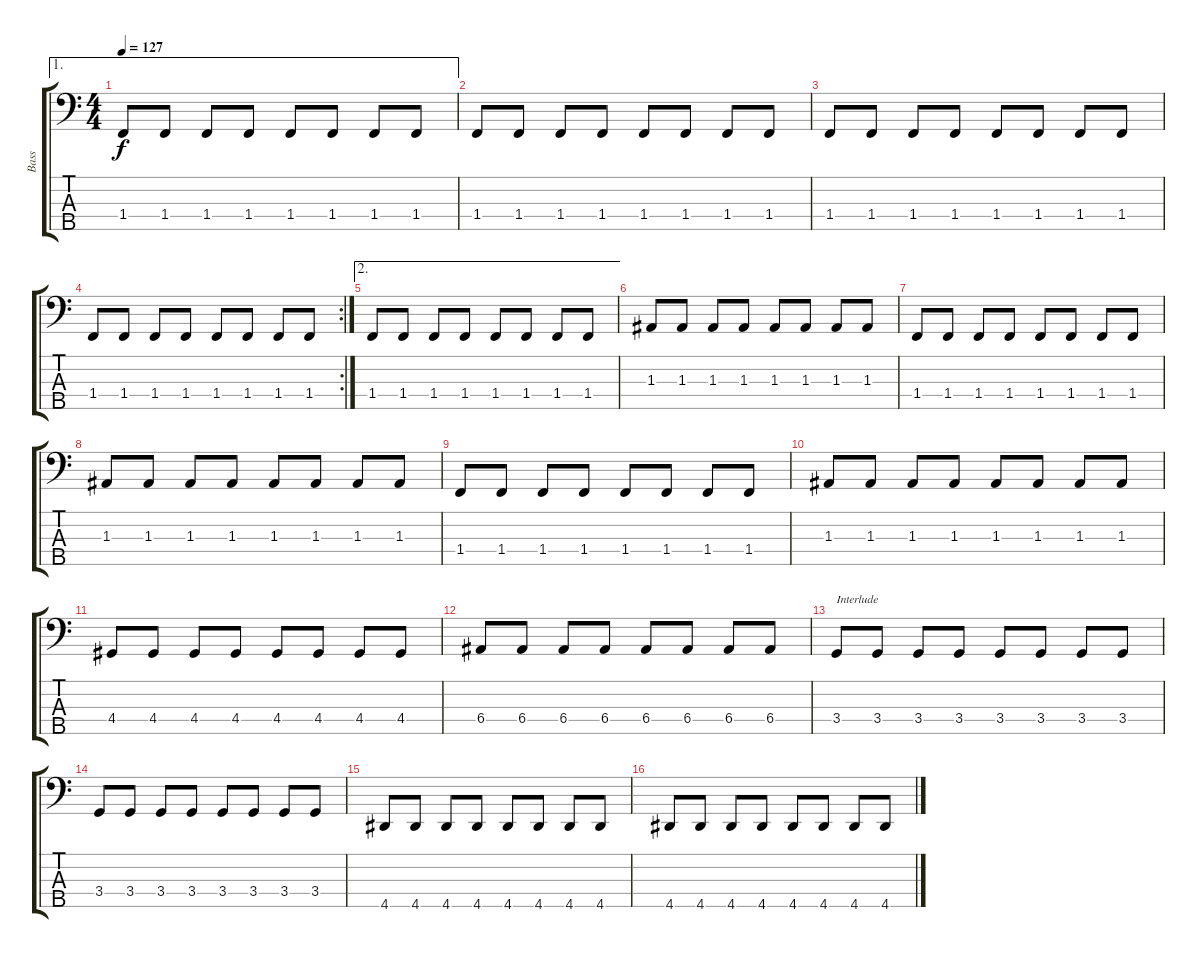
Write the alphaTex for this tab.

\track ("Bass" "Bass") {instrument electricbassfinger}
\staff {score tabs}
\tuning (G2 D2 A1 E1 B0) {hide}
\ae 1
\ts (4 4)
\tempo 127
\clef f4
\ks c
1.4.8{dy f} 1.4.8 1.4.8 1.4.8 1.4.8 1.4.8 1.4.8 1.4.8 |
1.4.8 1.4.8 1.4.8 1.4.8 1.4.8 1.4.8 1.4.8 1.4.8 |
1.4.8 1.4.8 1.4.8 1.4.8 1.4.8 1.4.8 1.4.8 1.4.8 |
\rc 2
1.4.8 1.4.8 1.4.8 1.4.8 1.4.8 1.4.8 1.4.8 1.4.8 |
\ae 2
1.4.8 1.4.8 1.4.8 1.4.8 1.4.8 1.4.8 1.4.8 1.4.8 |
1.3.8 1.3.8 1.3.8 1.3.8 1.3.8 1.3.8 1.3.8 1.3.8 |
1.4.8 1.4.8 1.4.8 1.4.8 1.4.8 1.4.8 1.4.8 1.4.8 |
1.3.8 1.3.8 1.3.8 1.3.8 1.3.8 1.3.8 1.3.8 1.3.8 |
1.4.8 1.4.8 1.4.8 1.4.8 1.4.8 1.4.8 1.4.8 1.4.8 |
1.3.8 1.3.8 1.3.8 1.3.8 1.3.8 1.3.8 1.3.8 1.3.8 |
4.4.8 4.4.8 4.4.8 4.4.8 4.4.8 4.4.8 4.4.8 4.4.8 |
6.4.8 6.4.8 6.4.8 6.4.8 6.4.8 6.4.8 6.4.8 6.4.8 |
3.4.8{txt "Interlude"} 3.4.8 3.4.8 3.4.8 3.4.8 3.4.8 3.4.8 3.4.8 |
3.4.8 3.4.8 3.4.8 3.4.8 3.4.8 3.4.8 3.4.8 3.4.8 |
4.5.8 4.5.8 4.5.8 4.5.8 4.5.8 4.5.8 4.5.8 4.5.8 |
4.5.8 4.5.8 4.5.8 4.5.8 4.5.8 4.5.8 4.5.8 4.5.8
